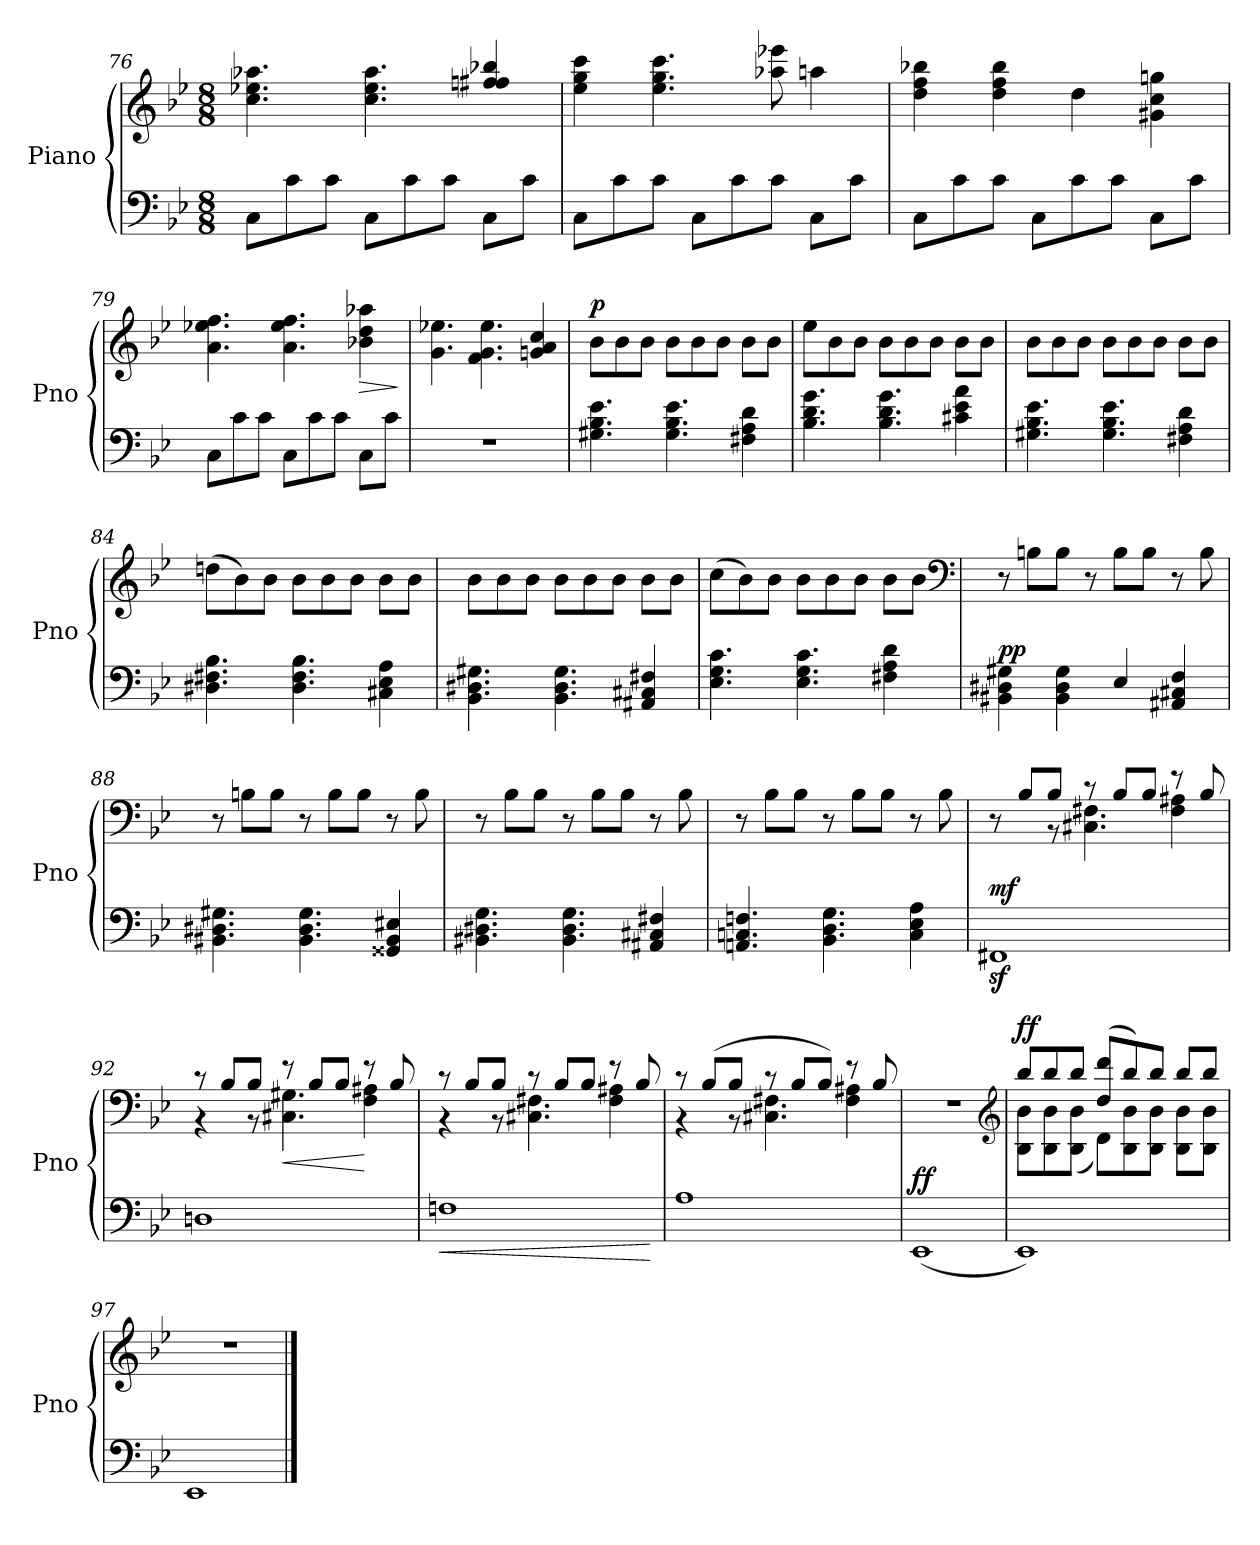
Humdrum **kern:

**kern	**dynam	**kern	**dynam
*part2	*part2	*part1	*part1
*staff2	*staff2	*staff1	*staff1
*I"Piano	*	*I"Piano	*
*I'Pno	*	*I'Pno	*
*clefF4	*	*clefG2	*
*k[b-e-]	*	*k[b-e-]	*
*M8/8	*	*M8/8	*
=76	=76	=76	=76
8C\L	.	4.cc\ 4.ee-X\ 4.aa-X\	.
8c\	.	.	.
8c\J	.	.	.
8C\L	.	4.cc\ 4.ee-\ 4.aa-\	.
8c\	.	.	.
8c\J	.	.	.
8C\L	.	4ff#X/ 4ffn/ 4bb-X/	.
8c\J	.	.	.
=77	=77	=77	=77
8C\L	.	4ee-\ 4gg\ 4ccc\	.
8c\	.	.	.
8c\J	.	4.ee-\ 4.gg\ 4.ccc\	.
8C\L	.	.	.
8c\	.	.	.
8c\J	.	8aa-X\ 8eee-X\	.
8C\L	.	4aan\	.
8c\J	.	.	.
=78	=78	=78	=78
8C\L	.	4dd\ 4ff\ 4bb-X\	.
8c\	.	.	.
8c\J	.	4dd\ 4ff\ 4bb-\	.
8C\L	.	.	.
8c\	.	4dd\	.
8c\J	.	.	.
8C\L	.	4g#X\ 4cc\ 4ggn\	.
8c\J	.	.	.
!!LO:LB:g=z
=79	=79	=79	=79
8C\L	.	4.a\ 4.ee-X\ 4.ff\	.
8c\	.	.	.
8c\J	.	.	.
8C\L	.	4.a\ 4.ee-\ 4.ff\	.
8c\	.	.	.
8c\J	.	.	.
!	!	!	!LO:HP:b
8C\L	.	4b-X\ 4dd\ 4aa-X\	>
8c\J	.	.	.
.	.	.	]
=80	=80	=80	=80
1r	.	4.g\ 4.ee-X\	.
.	.	4.f\ 4.g\ 4.ee-\	.
.	.	4gn/ 4a/ 4cc/	.
=81	=81	=81	=81
!	!	!	!LO:DY:a
4.G#X\ 4.B-\ 4.e-\	.	8b-\L	p
.	.	8b-\	.
.	.	8b-\J	.
4.G#\ 4.B-\ 4.e-\	.	8b-\L	.
.	.	8b-\	.
.	.	8b-\J	.
4F#X\ 4A\ 4d\	.	8b-\L	.
.	.	8b-\J	.
=82	=82	=82	=82
4.B-\ 4.d\ 4.g\	.	8ee-\L	.
.	.	8b-\	.
.	.	8b-\J	.
4.B-\ 4.d\ 4.g\	.	8b-\L	.
.	.	8b-\	.
.	.	8b-\J	.
4c#X\ 4e-\ 4a\	.	8b-\L	.
.	.	8b-\J	.
!!LO:LB:g=z
=83	=83	=83	=83
4.G#X\ 4.B-\ 4.e-\	.	8b-\L	.
.	.	8b-\	.
.	.	8b-\J	.
4.G#\ 4.B-\ 4.e-\	.	8b-\L	.
.	.	8b-\	.
.	.	8b-\J	.
4F#X\ 4A\ 4d\	.	8b-\L	.
.	.	8b-\J	.
=84	=84	=84	=84
4.D#X\ 4.F#X\ 4.B-\	.	(8ddn\L	.
.	.	8b-\)	.
.	.	8b-\J	.
4.D#\ 4.F#\ 4.B-\	.	8b-\L	.
.	.	8b-\	.
.	.	8b-\J	.
4C#X\ 4E-\ 4A\	.	8b-\L	.
.	.	8b-\J	.
=85	=85	=85	=85
*^	*	*	*
2.ryy	4.BB-\ 4.D#X\ 4.G#X\	.	8b-\L	.
.	.	.	8b-\	.
.	.	.	8b-\J	.
.	4.BB-\ 4.D#\ 4.G#\	.	8b-\L	.
.	.	.	8b-\	.
.	.	.	8b-\J	.
4AA#X/ 4C#X/ 4F#X/	4ryy	.	8b-\L	.
.	.	.	8b-\J	.
*v	*v	*	*	*
!!LO:LB:g=z
=86	=86	=86	=86
4.E-\ 4.G\ 4.c\	.	(8cc\L	.
.	.	8b-\)	.
.	.	8b-\J	.
4.E-\ 4.G\ 4.c\	.	8b-\L	.
.	.	8b-\	.
.	.	8b-\J	.
4F#X\ 4A\ 4d\	.	8b-\L	.
.	.	8b-\J	.
*	*	*clefF4	*
=87	=87	=87	=87
!	!LO:DY:a	!	!
!	!LO:DY:n=1:a	!	!
4BB#X\ 4D#X\ 4G#X\	p p	8r	.
.	.	8Bn\L	.
4BB#\ 4D#\ 4G#\	.	8B\J	.
.	.	8r	.
4E-/	.	8B\L	.
.	.	8B\J	.
4AA#X/ 4C#X/ 4F/	.	8r	.
.	.	8B\	.
=88	=88	=88	=88
4.BB#X\ 4.D#X\ 4.G#X\	.	8r	.
.	.	8Bn\L	.
.	.	8B\J	.
4.BB#\ 4.D#\ 4.G#\	.	8r	.
.	.	8B\L	.
.	.	8B\J	.
4GG##X/ 4BB#/ 4E#X/	.	8r	.
.	.	8B\	.
!!LO:LB:g=z
=89	=89	=89	=89
4.BB#X\ 4.D#X\ 4.G\	.	8r	.
.	.	8B-\L	.
.	.	8B-\J	.
4.BB#\ 4.D#\ 4.G\	.	8r	.
.	.	8B-\L	.
.	.	8B-\J	.
4AA#X/ 4C#X/ 4F#X/	.	8r	.
.	.	8B-\	.
=90	=90	=90	=90
4.AAn/ 4.Cn/ 4.Fn/	.	8r	.
.	.	8B-\L	.
.	.	8B-\J	.
4.BB-\ 4.D\ 4.G\	.	8r	.
.	.	8B-\L	.
.	.	8B-\J	.
4C\ 4E-\ 4A\	.	8r	.
.	.	8B-\	.
=91	=91	=91	=91
*	*	*^	*
!	!LO:DY:a	!	!	!
1FF#Xz>/	mf	8r	4ryy	.
.	.	8B-/L	.	.
.	.	8B-/J	8r	.
.	.	8r	4.C#X\ 4.F#X\	.
.	.	8B-/L	.	.
.	.	8B-/J	.	.
.	.	8r	4F#\ 4A#X\	.
.	.	8B-/	.	.
=92	=92	=92	=92	=92
1Dn/	.	8r	4r	.
.	.	8B-/L	.	.
.	.	8B-/J	8r	.
!	!	!	!	!LO:HP:b
.	.	8r	4.C#X\ 4.G#X\	<
.	.	8B-/L	.	.
.	.	8B-/J	.	.
.	.	8r	4F\ 4A#X\	[
.	.	8B-/	.	.
!!LO:LB:g=z	!!
=93	=93	=93	=93	=93
!	!LO:HP:b	!	!	!
1Fn/	<	8r	4r	.
.	.	8B-/L	.	.
.	.	8B-/J	8r	.
.	.	8r	4.C#X\ 4.F#X\	.
.	.	8B-/L	.	.
.	.	8B-/J	.	.
.	.	8r	4F#\ 4A#X\	.
.	.	8B-/	.	.
*	*	*v	*v	*
.	[	.	.
=94	=94	=94	=94
*	*	*^	*
1A/	.	8r	4r	.
.	.	(8B-/L	.	.
.	.	8B-/J	8r	.
.	.	8r	4.C#X\ 4.F#X\	.
.	.	8B-/L	.	.
.	.	8B-/J)	.	.
.	.	8r	4F#\ 4A#X\	.
.	.	8B-/	.	.
*	*	*v	*v	*
=95	=95	=95	=95
!	!LO:DY:a	!	!
(1EE-/	ff	1r	.
*	*	*clefG2	*
=96	=96	=96	=96
*	*	*^	*
!	!	!	!	!LO:DY:a
1EE-/)	.	8bb-/L	8B-\ 8b-\L	ff
.	.	8bb-/	8B-\ 8b-\	.
.	.	8bb-/J	(8B-\ 8b-\J	.
.	.	(8dd/ 8ddd/L	8d\L)	.
.	.	8bb-/)	8B-\ 8b-\	.
.	.	8bb-/J	8B-\ 8b-\J	.
.	.	8bb-/L	8B-\ 8b-\L	.
.	.	8bb-/J	8B-\ 8b-\J	.
*	*	*v	*v	*
=97	=97	=97	=97
1EE-/	.	1r	.
==	==	==	==
*-	*-	*-	*-
